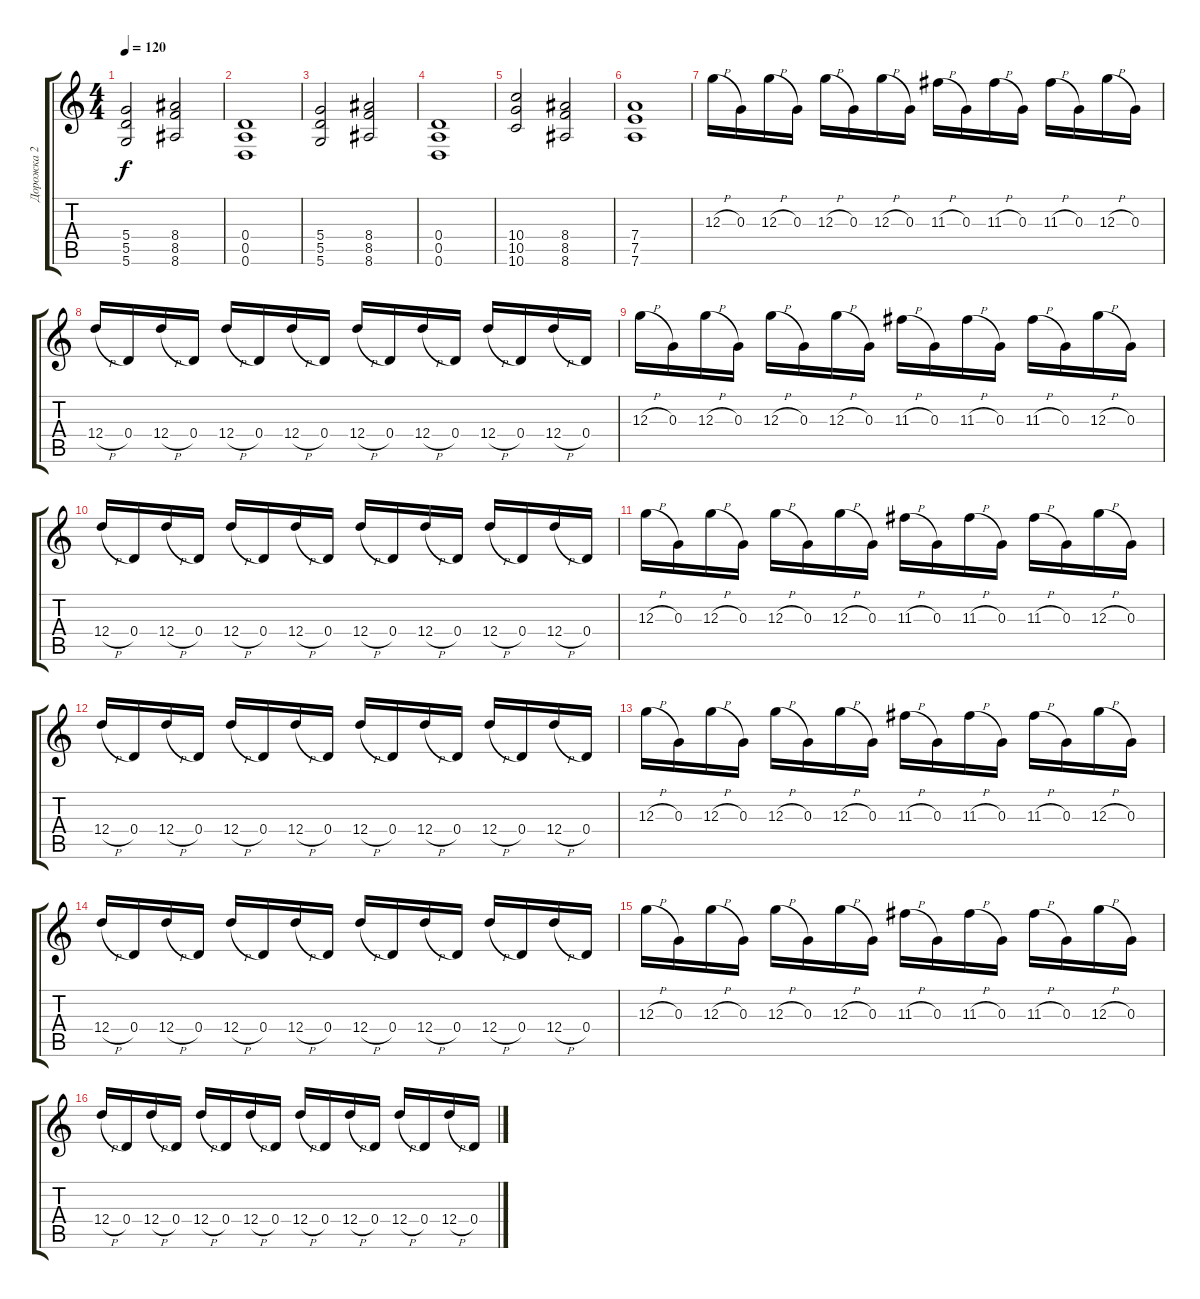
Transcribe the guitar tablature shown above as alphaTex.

\track ("Дорожка 2" "Дорожка 2") {instrument overdrivenguitar}
\staff {score tabs}
\tuning (E4 B3 G3 D3 A2 D2) {hide}
\ts (4 4)
\tempo 120
\clef g2
\ks c
(5.4 5.5 5.6).2{dy f} (8.4 8.5 8.6).2 |
(0.4 0.5 0.6).1 |
(5.4 5.5 5.6).2 (8.4 8.5 8.6).2 |
(0.4 0.5 0.6).1 |
(10.4 10.5 10.6).2 (8.4 8.5 8.6).2 |
(7.4 7.5 7.6).1 |
12.3{h}.16{instrument overdrivenguitar} 0.3.16 12.3{h}.16 0.3.16 12.3{h}.16 0.3.16 12.3{h}.16 0.3.16 11.3{h}.16 0.3.16 11.3{h}.16 0.3.16 11.3{h}.16 0.3.16 12.3{h}.16 0.3.16 |
12.4{h}.16 0.4.16 12.4{h}.16 0.4.16 12.4{h}.16 0.4.16 12.4{h}.16 0.4.16 12.4{h}.16 0.4.16 12.4{h}.16 0.4.16 12.4{h}.16 0.4.16 12.4{h}.16 0.4.16 |
12.3{h}.16 0.3.16 12.3{h}.16 0.3.16 12.3{h}.16 0.3.16 12.3{h}.16 0.3.16 11.3{h}.16 0.3.16 11.3{h}.16 0.3.16 11.3{h}.16 0.3.16 12.3{h}.16 0.3.16 |
12.4{h}.16 0.4.16 12.4{h}.16 0.4.16 12.4{h}.16 0.4.16 12.4{h}.16 0.4.16 12.4{h}.16 0.4.16 12.4{h}.16 0.4.16 12.4{h}.16 0.4.16 12.4{h}.16 0.4.16 |
12.3{h}.16 0.3.16 12.3{h}.16 0.3.16 12.3{h}.16 0.3.16 12.3{h}.16 0.3.16 11.3{h}.16 0.3.16 11.3{h}.16 0.3.16 11.3{h}.16 0.3.16 12.3{h}.16 0.3.16 |
12.4{h}.16 0.4.16 12.4{h}.16 0.4.16 12.4{h}.16 0.4.16 12.4{h}.16 0.4.16 12.4{h}.16 0.4.16 12.4{h}.16 0.4.16 12.4{h}.16 0.4.16 12.4{h}.16 0.4.16 |
12.3{h}.16 0.3.16 12.3{h}.16 0.3.16 12.3{h}.16 0.3.16 12.3{h}.16 0.3.16 11.3{h}.16 0.3.16 11.3{h}.16 0.3.16 11.3{h}.16 0.3.16 12.3{h}.16 0.3.16 |
12.4{h}.16 0.4.16 12.4{h}.16 0.4.16 12.4{h}.16 0.4.16 12.4{h}.16 0.4.16 12.4{h}.16 0.4.16 12.4{h}.16 0.4.16 12.4{h}.16 0.4.16 12.4{h}.16 0.4.16 |
12.3{h}.16 0.3.16 12.3{h}.16 0.3.16 12.3{h}.16 0.3.16 12.3{h}.16 0.3.16 11.3{h}.16 0.3.16 11.3{h}.16 0.3.16 11.3{h}.16 0.3.16 12.3{h}.16 0.3.16 |
12.4{h}.16 0.4.16 12.4{h}.16 0.4.16 12.4{h}.16 0.4.16 12.4{h}.16 0.4.16 12.4{h}.16 0.4.16 12.4{h}.16 0.4.16 12.4{h}.16 0.4.16 12.4{h}.16 0.4.16
